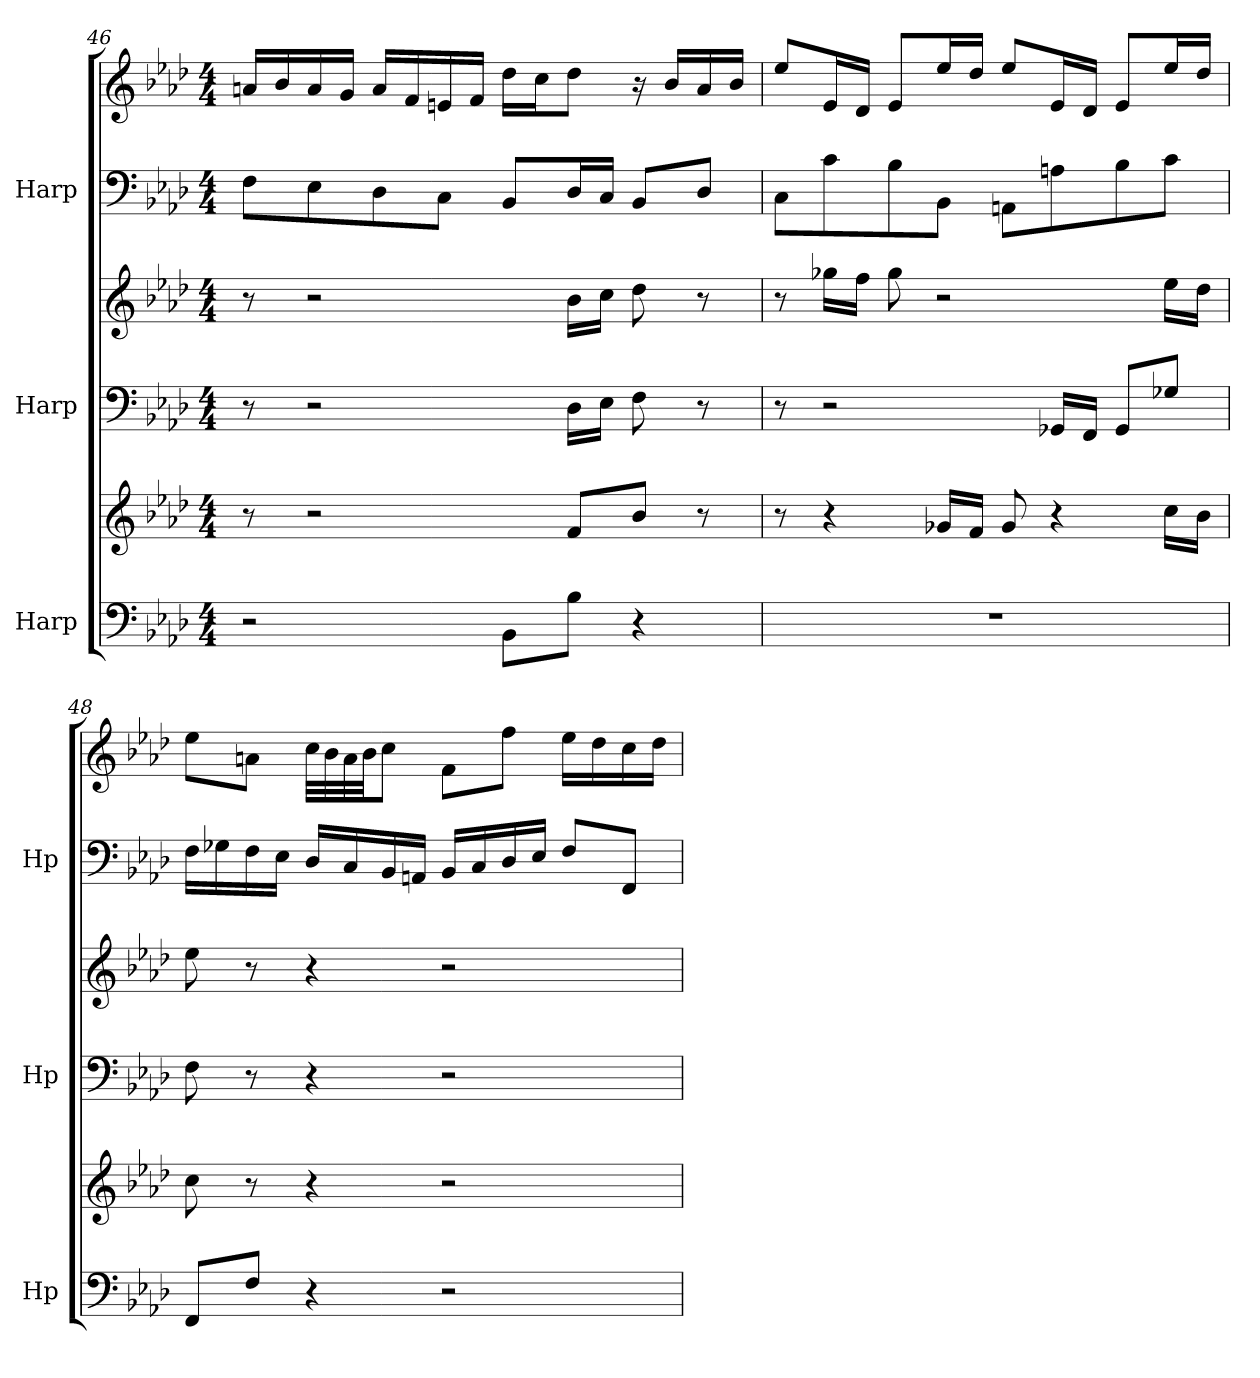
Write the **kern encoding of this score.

**kern	**kern	**kern	**kern	**kern	**kern
*part3	*part3	*part2	*part2	*part1	*part1
*staff6	*staff5	*staff4	*staff3	*staff2	*staff1
*I"Harp	*	*I"Harp	*	*I"Harp	*
*I'Hp	*	*I'Hp	*	*I'Hp	*
!!LO:PB:g=z
*clefF4	*clefG2	*clefF4	*clefG2	*clefF4	*clefG2
*k[b-e-a-d-]	*k[b-e-a-d-]	*k[b-e-a-d-]	*k[b-e-a-d-]	*k[b-e-a-d-]	*k[b-e-a-d-]
*M4/4	*M4/4	*M4/4	*M4/4	*M4/4	*M4/4
=46	=46	=46	=46	=46	=46
2r	8r	8r	8r	8F\L	16an/LL
.	.	.	.	.	16b-/
.	2r	2r	2r	8E-\	16a/
.	.	.	.	.	16g/JJ
.	.	.	.	8D-\	16a/LL
.	.	.	.	.	16f/
.	.	.	.	8C\J	16en/
.	.	.	.	.	16f/JJ
8BB-\L	.	.	.	8BB-/L	16dd-\LL
.	.	.	.	.	16cc\J
8B-\J	8f/L	16D-\LL	16b-\LL	16D-/L	8dd-\J
.	.	16E-\JJ	16cc\JJ	16C/JJ	.
4r	8b-/J	8F\	8dd-\	8BB-/L	16r
.	.	.	.	.	16b-/LL
.	8r	8r	8r	8D-/J	16a/
.	.	.	.	.	16b-/JJ
=47	=47	=47	=47	=47	=47
1r	8r	8r	8r	8C\L	8ee-/L
.	4r	2r	16gg-X\LL	8c\	16e-/L
.	.	.	16ff\JJ	.	16d-/JJ
.	.	.	8gg-\	8B-\	8e-/L
.	16g-X/LL	.	2r	8BB-\J	16ee-/L
.	16f/JJ	.	.	.	16dd-/JJ
.	8g-/	.	.	8AAn\L	8ee-/L
.	4r	16GG-X/LL	.	8An\	16e-/L
.	.	16FF/JJ	.	.	16d-/JJ
.	.	8GG-/L	.	8B-\	8e-/L
.	16cc\LL	8G-X/J	16ee-\LL	8c\J	16ee-/L
.	16b-\JJ	.	16dd-\JJ	.	16dd-/JJ
!!LO:LB:g=z
=48	=48	=48	=48	=48	=48
8FF/L	8cc\	8F\	8ee-\	16F\LL	8ee-\L
.	.	.	.	16G-X\	.
8F/J	8r	8r	8r	16F\	8an\J
.	.	.	.	16E-\JJ	.
4r	4r	4r	4r	16D-/LL	32cc\LLL
.	.	.	.	.	32b-\
.	.	.	.	16C/	32a\
.	.	.	.	.	32b-\JJ
.	.	.	.	16BB-/	8cc\J
.	.	.	.	16AAn/JJ	.
2r	2r	2r	2r	16BB-/LL	8f\L
.	.	.	.	16C/	.
.	.	.	.	16D-/	8ff\J
.	.	.	.	16E-/JJ	.
.	.	.	.	8F/L	16ee-\LL
.	.	.	.	.	16dd-\
.	.	.	.	8FF/J	16cc\
.	.	.	.	.	16dd-\JJ
=	=	=	=	=	=
*-	*-	*-	*-	*-	*-
